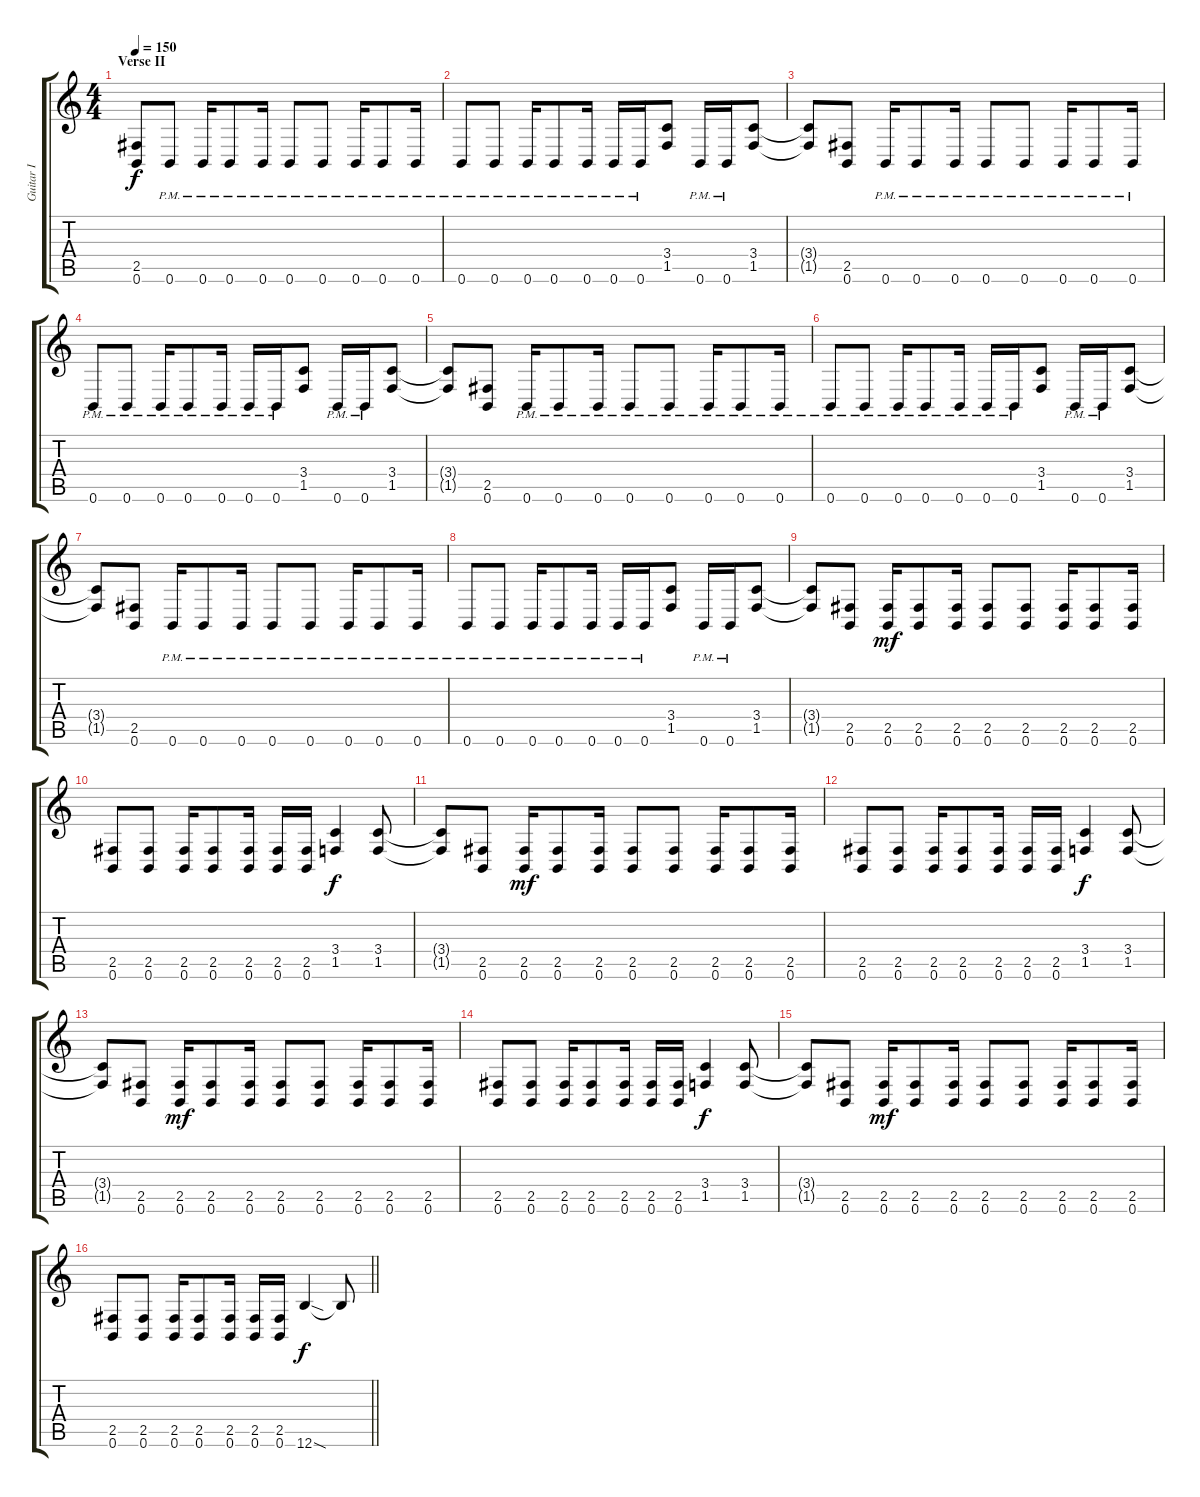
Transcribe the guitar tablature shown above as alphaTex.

\track ("Guitar I" "Guitar I") {instrument distortionguitar}
\staff {score tabs}
\tuning (B3 Gb3 D3 A2 E2 B1) {hide}
\ts (4 4)
\section ("" "Verse II")
\tempo 150
\clef g2
\ks c
(2.5 0.6).8{dy f} 0.6{pm}.8 0.6{pm}.16 0.6{pm}.8 0.6{pm}.16 0.6{pm}.8 0.6{pm}.8 0.6{pm}.16 0.6{pm}.8 0.6{pm}.16 |
0.6{pm}.8 0.6{pm}.8 0.6{pm}.16 0.6{pm}.8 0.6{pm}.16 0.6{pm}.16 0.6{pm}.16 (3.4 1.5).8 0.6{pm}.16 0.6{pm}.16 (3.4 1.5).8 |
(3.4{t} 1.5{t}).8 (2.5 0.6).8 0.6{pm}.16 0.6{pm}.8 0.6{pm}.16 0.6{pm}.8 0.6{pm}.8 0.6{pm}.16 0.6{pm}.8 0.6{pm}.16 |
0.6{pm}.8 0.6{pm}.8 0.6{pm}.16 0.6{pm}.8 0.6{pm}.16 0.6{pm}.16 0.6{pm}.16 (3.4 1.5).8 0.6{pm}.16 0.6{pm}.16 (3.4 1.5).8 |
(3.4{t} 1.5{t}).8 (2.5 0.6).8 0.6{pm}.16 0.6{pm}.8 0.6{pm}.16 0.6{pm}.8 0.6{pm}.8 0.6{pm}.16 0.6{pm}.8 0.6{pm}.16 |
0.6{pm}.8 0.6{pm}.8 0.6{pm}.16 0.6{pm}.8 0.6{pm}.16 0.6{pm}.16 0.6{pm}.16 (3.4 1.5).8 0.6{pm}.16 0.6{pm}.16 (3.4 1.5).8 |
(3.4{t} 1.5{t}).8 (2.5 0.6).8 0.6{pm}.16 0.6{pm}.8 0.6{pm}.16 0.6{pm}.8 0.6{pm}.8 0.6{pm}.16 0.6{pm}.8 0.6{pm}.16 |
0.6{pm}.8 0.6{pm}.8 0.6{pm}.16 0.6{pm}.8 0.6{pm}.16 0.6{pm}.16 0.6{pm}.16 (3.4 1.5).8 0.6{pm}.16 0.6{pm}.16 (3.4 1.5).8 |
(3.4{t} 1.5{t}).8 (2.5 0.6).8 (2.5 0.6).16{dy mf} (2.5 0.6).8 (2.5 0.6).16 (2.5 0.6).8 (2.5 0.6).8 (2.5 0.6).16 (2.5 0.6).8 (2.5 0.6).16 |
(2.5 0.6).8 (2.5 0.6).8 (2.5 0.6).16 (2.5 0.6).8 (2.5 0.6).16 (2.5 0.6).16 (2.5 0.6).16 (3.4 1.5).4{dy f} (3.4 1.5).8 |
(3.4{t} 1.5{t}).8 (2.5 0.6).8 (2.5 0.6).16{dy mf} (2.5 0.6).8 (2.5 0.6).16 (2.5 0.6).8 (2.5 0.6).8 (2.5 0.6).16 (2.5 0.6).8 (2.5 0.6).16 |
(2.5 0.6).8 (2.5 0.6).8 (2.5 0.6).16 (2.5 0.6).8 (2.5 0.6).16 (2.5 0.6).16 (2.5 0.6).16 (3.4 1.5).4{dy f} (3.4 1.5).8 |
(3.4{t} 1.5{t}).8 (2.5 0.6).8 (2.5 0.6).16{dy mf} (2.5 0.6).8 (2.5 0.6).16 (2.5 0.6).8 (2.5 0.6).8 (2.5 0.6).16 (2.5 0.6).8 (2.5 0.6).16 |
(2.5 0.6).8 (2.5 0.6).8 (2.5 0.6).16 (2.5 0.6).8 (2.5 0.6).16 (2.5 0.6).16 (2.5 0.6).16 (3.4 1.5).4{dy f} (3.4 1.5).8 |
(3.4{t} 1.5{t}).8 (2.5 0.6).8 (2.5 0.6).16{dy mf} (2.5 0.6).8 (2.5 0.6).16 (2.5 0.6).8 (2.5 0.6).8 (2.5 0.6).16 (2.5 0.6).8 (2.5 0.6).16 |
\barLineRight lightlight
(2.5 0.6).8 (2.5 0.6).8 (2.5 0.6).16 (2.5 0.6).8 (2.5 0.6).16 (2.5 0.6).16 (2.5 0.6).16 12.6{sod}.4{dy f} 12.6{t}.8
